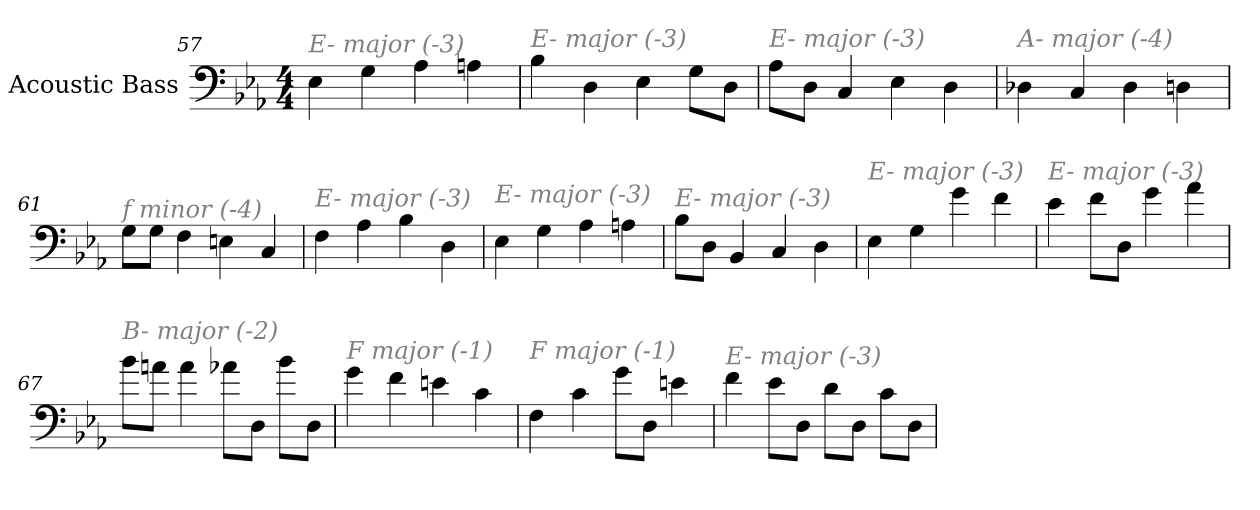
**kern
*part1
*staff1
*I"Acoustic Bass
*clefF4
*ITrd7c12
*k[b-e-a-]
*E-:
*M4/4
=57
!LO:TX:i:color=#808080:t=E- major (-3)
4EE-
4GG
4AA-
4AAn
=58
!LO:TX:i:color=#808080:t=E- major (-3)
4BB-
4DD
4EE-
8GGL
8DDJ
=59
!LO:TX:i:color=#808080:t=E- major (-3)
8AA-L
8DDJ
4CC
4EE-
4DD
=60
!LO:TX:i:color=#808080:t=A- major (-4)
4DD-X
4CC
4DD-
4DDn
=61
!LO:TX:i:color=#808080:t=f minor (-4)
8GGL
8GGJ
4FF
4EEn
4CC
=62
!LO:TX:i:color=#808080:t=E- major (-3)
4FF
4AA-
4BB-
4DD
=63
!LO:TX:i:color=#808080:t=E- major (-3)
4EE-
4GG
4AA-
4AAn
=64
!LO:TX:i:color=#808080:t=E- major (-3)
8BB-L
8DDJ
4BBB-
4CC
4DD
=65
!LO:TX:i:color=#808080:t=E- major (-3)
4EE-
4GG
4G
4F
=66
!LO:TX:i:color=#808080:t=E- major (-3)
4E-
8FL
8DDJ
4G
4A-
=67
!LO:TX:i:color=#808080:t=B- major (-2)
8B-L
8AnJ
4A
8A-XL
8DDJ
8B-L
8DDJ
=68
!LO:TX:i:color=#808080:t=F major (-1)
4G
4F
4En
4C
=69
!LO:TX:i:color=#808080:t=F major (-1)
4FF
4C
8GL
8DDJ
4En
=70
!LO:TX:i:color=#808080:t=E- major (-3)
4F
8E-L
8DDJ
8DL
8DDJ
8CL
8DDJ
=
*-
